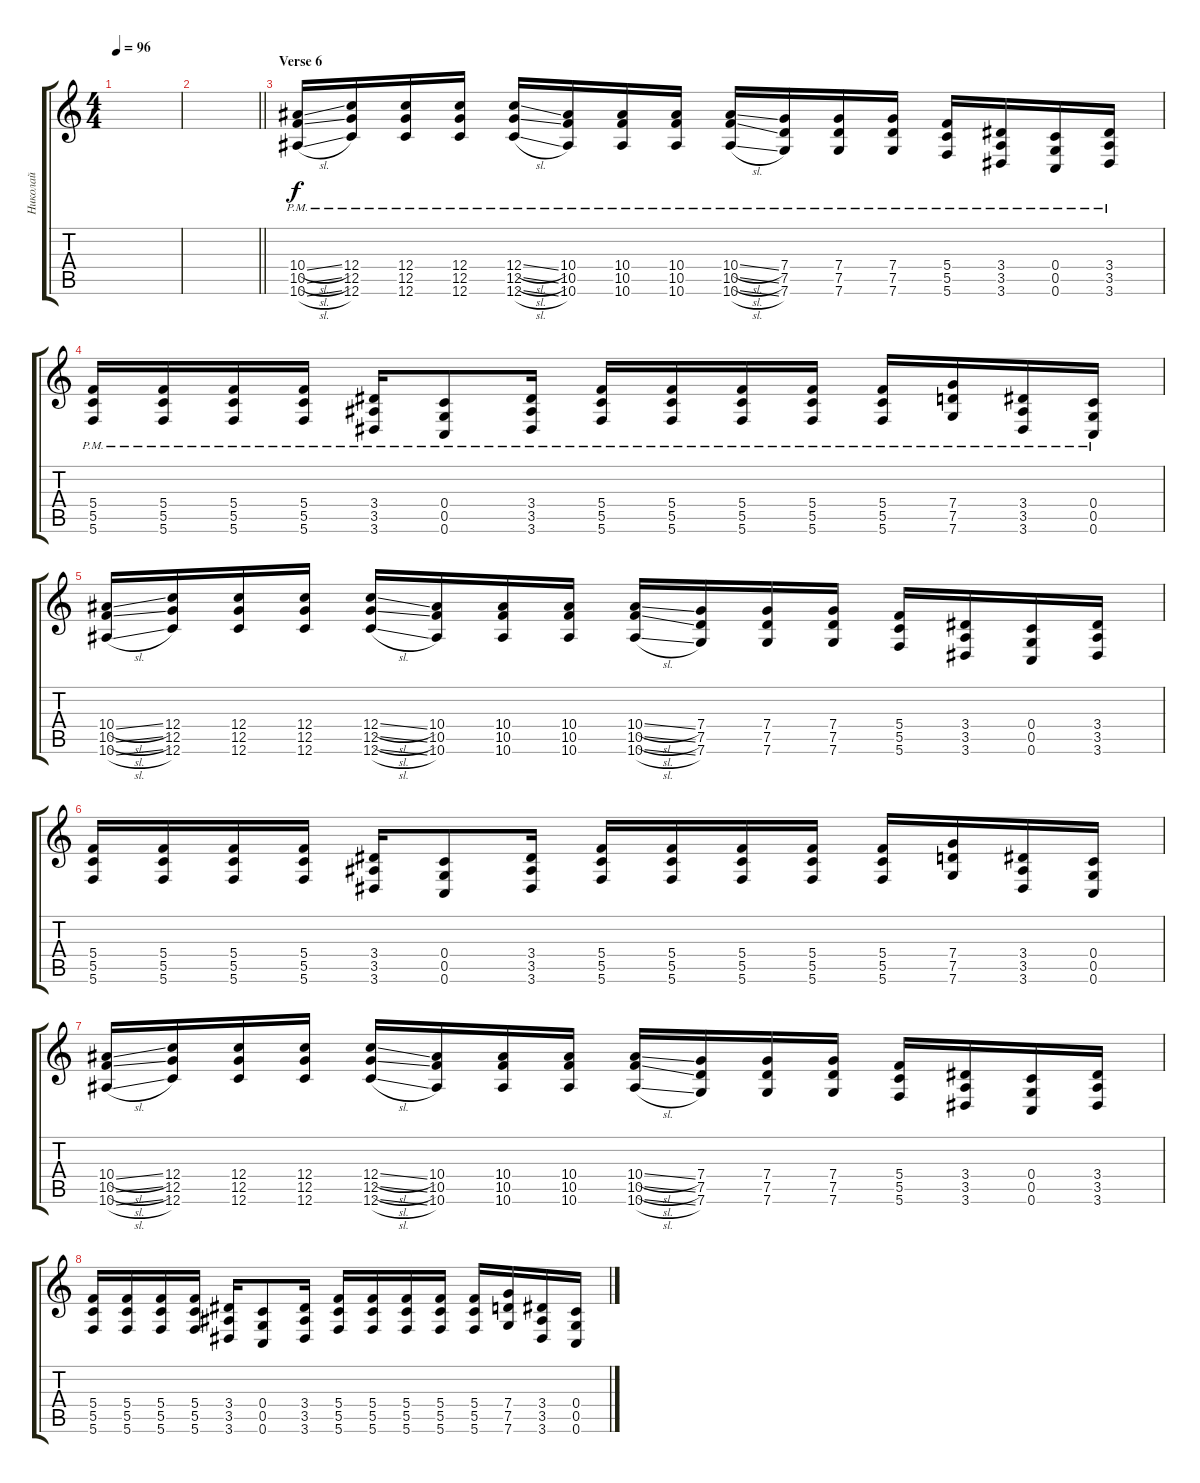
\track ("Николай" "Николай") {instrument overdrivenguitar}
\staff {score tabs}
\tuning (D4 A3 F3 C3 G2 C2) {hide}
\ts (4 4)
\tempo 96
\clef g2
\ks c
|
\barLineRight lightlight
|
\section ("" "Verse 6")
(10.4{sl pm} 10.5{sl pm} 10.6{sl pm}).16 (12.4{pm} 12.5{pm} 12.6{pm}).16 (12.4{pm} 12.5{pm} 12.6{pm}).16 (12.4{pm} 12.5{pm} 12.6{pm}).16 (12.4{sl pm} 12.5{sl pm} 12.6{sl pm}).16 (10.4{pm} 10.5{pm} 10.6{pm}).16 (10.4{pm} 10.5{pm} 10.6{pm}).16 (10.4{pm} 10.5{pm} 10.6{pm}).16 (10.4{sl pm} 10.5{sl pm} 10.6{sl pm}).16 (7.4{pm} 7.5{pm} 7.6{pm}).16 (7.4{pm} 7.5{pm} 7.6{pm}).16 (7.4{pm} 7.5{pm} 7.6{pm}).16 (5.4{pm} 5.5{pm} 5.6{pm}).16 (3.4{pm} 3.5{pm} 3.6{pm}).16 (0.4{pm} 0.5{pm} 0.6{pm}).16 (3.4{pm} 3.5{pm} 3.6{pm}).16 |
(5.4{pm} 5.5{pm} 5.6{pm}).16 (5.4{pm} 5.5{pm} 5.6{pm}).16 (5.4{pm} 5.5{pm} 5.6{pm}).16 (5.4{pm} 5.5{pm} 5.6{pm}).16 (3.4{pm} 3.5{pm} 3.6{pm}).16 (0.4{pm} 0.5{pm} 0.6{pm}).8 (3.4{pm} 3.5{pm} 3.6{pm}).16 (5.4{pm} 5.5{pm} 5.6{pm}).16 (5.4{pm} 5.5{pm} 5.6{pm}).16 (5.4{pm} 5.5{pm} 5.6{pm}).16 (5.4{pm} 5.5{pm} 5.6{pm}).16 (5.4{pm} 5.5{pm} 5.6{pm}).16 (7.4{pm} 7.5{pm} 7.6{pm}).16 (3.4{pm} 3.5{pm} 3.6{pm}).16 (0.4{pm} 0.5{pm} 0.6{pm}).16 |
(10.4{sl} 10.5{sl} 10.6{sl}).16 (12.4 12.5 12.6).16 (12.4 12.5 12.6).16 (12.4 12.5 12.6).16 (12.4{sl} 12.5{sl} 12.6{sl}).16 (10.4 10.5 10.6).16 (10.4 10.5 10.6).16 (10.4 10.5 10.6).16 (10.4{sl} 10.5{sl} 10.6{sl}).16 (7.4 7.5 7.6).16 (7.4 7.5 7.6).16 (7.4 7.5 7.6).16 (5.4 5.5 5.6).16 (3.4 3.5 3.6).16 (0.4 0.5 0.6).16 (3.4 3.5 3.6).16 |
(5.4 5.5 5.6).16 (5.4 5.5 5.6).16 (5.4 5.5 5.6).16 (5.4 5.5 5.6).16 (3.4 3.5 3.6).16 (0.4 0.5 0.6).8 (3.4 3.5 3.6).16 (5.4 5.5 5.6).16 (5.4 5.5 5.6).16 (5.4 5.5 5.6).16 (5.4 5.5 5.6).16 (5.4 5.5 5.6).16 (7.4 7.5 7.6).16 (3.4 3.5 3.6).16 (0.4 0.5 0.6).16 |
(10.4{sl} 10.5{sl} 10.6{sl}).16 (12.4 12.5 12.6).16 (12.4 12.5 12.6).16 (12.4 12.5 12.6).16 (12.4{sl} 12.5{sl} 12.6{sl}).16 (10.4 10.5 10.6).16 (10.4 10.5 10.6).16 (10.4 10.5 10.6).16 (10.4{sl} 10.5{sl} 10.6{sl}).16 (7.4 7.5 7.6).16 (7.4 7.5 7.6).16 (7.4 7.5 7.6).16 (5.4 5.5 5.6).16 (3.4 3.5 3.6).16 (0.4 0.5 0.6).16 (3.4 3.5 3.6).16 |
(5.4 5.5 5.6).16 (5.4 5.5 5.6).16 (5.4 5.5 5.6).16 (5.4 5.5 5.6).16 (3.4 3.5 3.6).16 (0.4 0.5 0.6).8 (3.4 3.5 3.6).16 (5.4 5.5 5.6).16 (5.4 5.5 5.6).16 (5.4 5.5 5.6).16 (5.4 5.5 5.6).16 (5.4 5.5 5.6).16 (7.4 7.5 7.6).16 (3.4 3.5 3.6).16 (0.4 0.5 0.6).16
